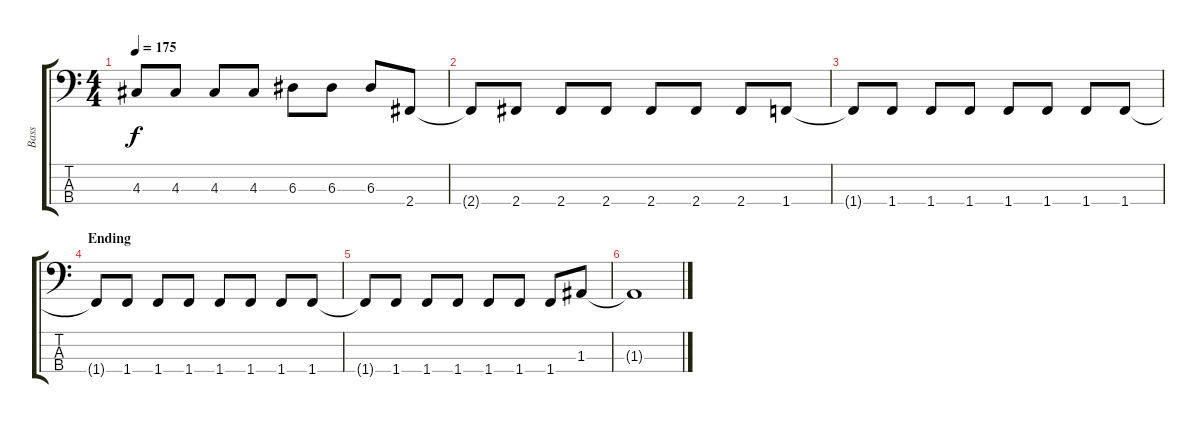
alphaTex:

\track ("Bass" "Bass") {instrument electricbassfinger}
\staff {score tabs}
\tuning (G2 D2 A1 E1) {hide}
\ts (4 4)
\tempo 175
\clef f4
\ks c
4.3{t}.8{dy f} 4.3.8 4.3.8 4.3.8 6.3.8 6.3.8 6.3.8 2.4.8 |
2.4{t}.8 2.4.8 2.4.8 2.4.8 2.4.8 2.4.8 2.4.8 1.4.8 |
1.4{t}.8 1.4.8 1.4.8 1.4.8 1.4.8 1.4.8 1.4.8 1.4.8 |
\section ("" "Ending")
1.4{t}.8 1.4.8 1.4.8 1.4.8 1.4.8 1.4.8 1.4.8 1.4.8 |
1.4{t}.8 1.4.8 1.4.8 1.4.8 1.4.8 1.4.8 1.4.8 1.3.8 |
1.3{t}.1
